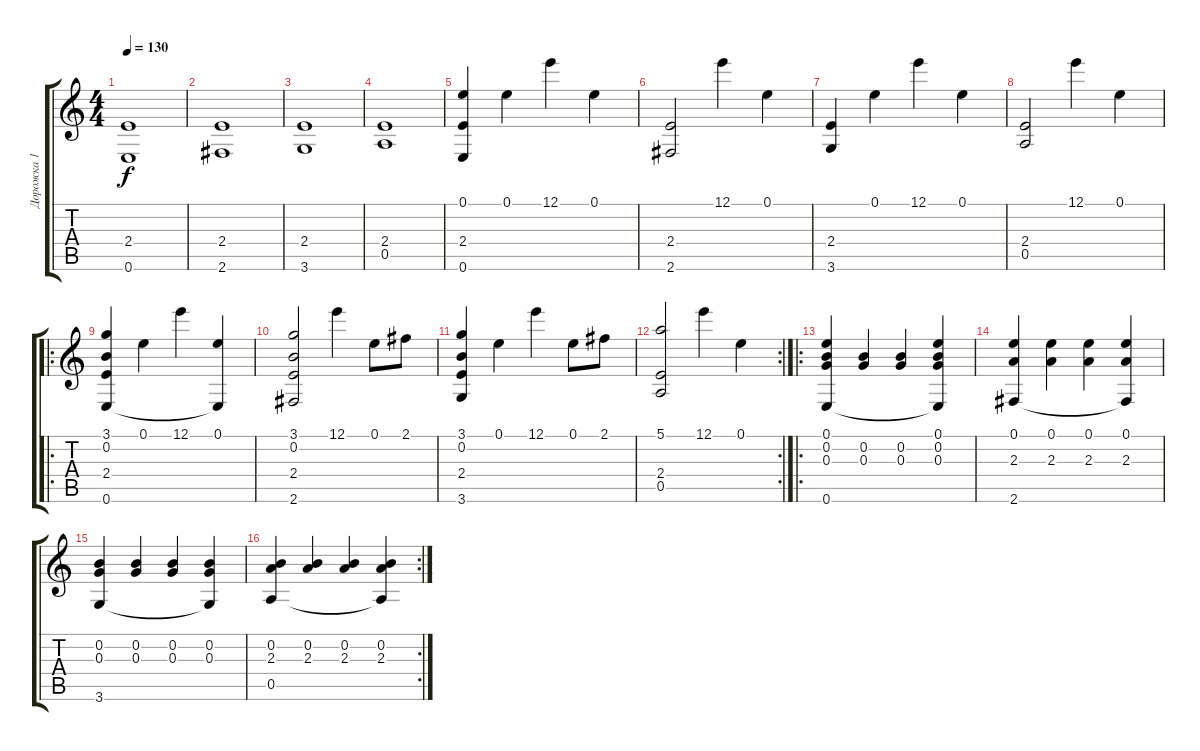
\track ("Дорожка 1" "Дорожка 1") {instrument acousticguitarsteel}
\staff {score tabs}
\tuning (E4 B3 G3 D3 A2 E2) {hide}
\ts (4 4)
\tempo 130
\clef g2
\ks c
(2.4 0.6).1{dy f} |
(2.4 2.6).1 |
(2.4 3.6).1 |
(2.4 0.5).1 |
(0.1 2.4 0.6).4 0.1.4 12.1.4 0.1.4 |
(2.4 2.6).2 12.1.4 0.1.4 |
(2.4 3.6).4 0.1.4 12.1.4 0.1.4 |
(2.4 0.5).2 12.1.4 0.1.4 |
\ro
(3.1 0.2 2.4 0.6).4 0.1.4 12.1.4 (0.1 0.6{t}).4 |
(3.1 0.2 2.4 2.6).2 12.1.4 0.1.8 2.1.8 |
(3.1 0.2 2.4 3.6).4 0.1.4 12.1.4 0.1.8 2.1.8 |
\rc 2
(5.1 2.4 0.5).2 12.1.4 0.1.4 |
\ro
(0.1 0.2 0.3 0.6).4 (0.2 0.3).4 (0.2 0.3).4 (0.1 0.2 0.3 0.6{t}).4 |
(0.1 2.3 2.6).4 (0.1 2.3).4 (0.1 2.3).4 (0.1 2.3 2.6{t}).4 |
(0.2 0.3 3.6).4 (0.2 0.3).4 (0.2 0.3).4 (0.2 0.3 3.6{t}).4 |
\rc 2
(0.2 2.3 0.5).4 (0.2 2.3).4 (0.2 2.3).4 (0.2 2.3 0.5{t}).4
